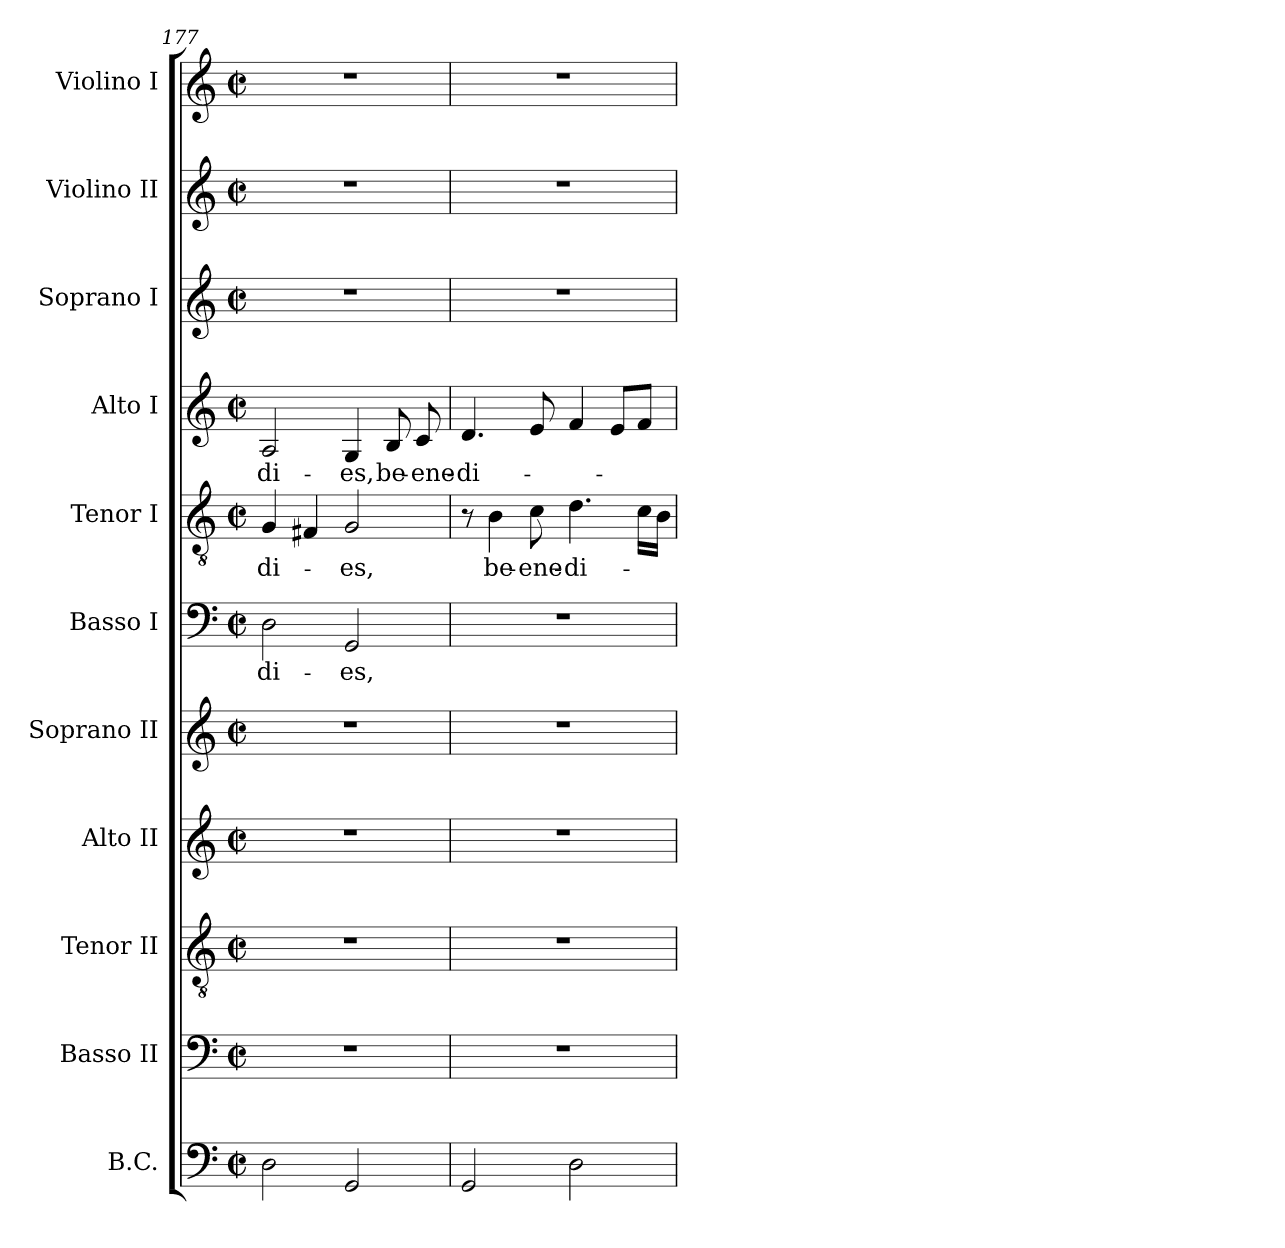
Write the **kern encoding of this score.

**kern	**kern	**kern	**kern	**kern	**kern	**text	**kern	**text	**kern	**text	**kern	**kern	**kern
*part11	*part10	*part9	*part8	*part7	*part6	*part6	*part5	*part5	*part4	*part4	*part3	*part2	*part1
*staff11	*staff10	*staff9	*staff8	*staff7	*staff6	*staff6	*staff5	*staff5	*staff4	*staff4	*staff3	*staff2	*staff1
*I"B.C.	*I"Basso II	*I"Tenor II	*I"Alto II	*I"Soprano II	*I"Basso I	*	*I"Tenor I	*	*I"Alto I	*	*I"Soprano I	*I"Violino II	*I"Violino I
*I'BC	*I'B 2	*I'T 2	*I'A 2	*I'S 2	*I'B 1	*	*I'T 1	*	*I'A 1	*	*I'S 1	*I'Vln. II	*I'Vln. I
*clefF4	*clefF4	*clefGv2	*clefG2	*clefG2	*clefF4	*	*clefGv2	*	*clefG2	*	*clefG2	*clefG2	*clefG2
*k[]	*k[]	*k[]	*k[]	*k[]	*k[]	*	*k[]	*	*k[]	*	*k[]	*k[]	*k[]
*C:	*C:	*C:	*C:	*C:	*C:	*	*C:	*	*C:	*	*C:	*C:	*C:
*M2/2	*M2/2	*M2/2	*M2/2	*M2/2	*M2/2	*	*M2/2	*	*M2/2	*	*M2/2	*M2/2	*M2/2
*met(c|)	*met(c|)	*met(c|)	*met(c|)	*met(c|)	*met(c|)	*	*met(c|)	*	*met(c|)	*	*met(c|)	*met(c|)	*met(c|)
=177	=177	=177	=177	=177	=177	=177	=177	=177	=177	=177	=177	=177	=177
!	!	!	!	!	!	!LO:LY:b	!	!	!	!	!	!	!
!	!	!	!	!	!	!	!	!LO:LY:b	!	!	!	!	!
!	!	!	!	!	!	!	!	!	!	!LO:LY:b	!	!	!
2D\	1r	1r	1r	1r	2D\	di-	4G/	di-	2A/	di-	1r	1r	1r
.	.	.	.	.	.	.	4F#X/	.	.	.	.	.	.
!	!	!	!	!	!	!LO:LY:b	!	!	!	!	!	!	!
!	!	!	!	!	!	!	!	!LO:LY:b	!	!	!	!	!
!	!	!	!	!	!	!	!	!	!	!LO:LY:b	!	!	!
2GG/	.	.	.	.	2GG/	-es,	2G/	-es,	4G/	-es,	.	.	.
!	!	!	!	!	!	!	!	!	!	!LO:LY:b	!	!	!
.	.	.	.	.	.	.	.	.	8B/	be-	.	.	.
!	!	!	!	!	!	!	!	!	!	!LO:LY:b	!	!	!
.	.	.	.	.	.	.	.	.	8c/	-ene-	.	.	.
=178	=178	=178	=178	=178	=178	=178	=178	=178	=178	=178	=178	=178	=178
!	!	!	!	!	!	!	!	!	!	!LO:LY:b	!	!	!
2GG/	1r	1r	1r	1r	1r	.	8r	.	4.d/	-di-	1r	1r	1r
!	!	!	!	!	!	!	!	!LO:LY:b	!	!	!	!	!
.	.	.	.	.	.	.	4B\	be-	.	.	.	.	.
!	!	!	!	!	!	!	!	!LO:LY:b	!	!	!	!	!
.	.	.	.	.	.	.	8c\	-ene-	8e/	.	.	.	.
!	!	!	!	!	!	!	!	!LO:LY:b	!	!	!	!	!
2D\	.	.	.	.	.	.	4.d\	-di-	4f/	.	.	.	.
.	.	.	.	.	.	.	.	.	8e/L	.	.	.	.
.	.	.	.	.	.	.	16c\LL	.	8f/J	.	.	.	.
.	.	.	.	.	.	.	16B\JJ	.	.	.	.	.	.
=	=	=	=	=	=	=	=	=	=	=	=	=	=
*-	*-	*-	*-	*-	*-	*-	*-	*-	*-	*-	*-	*-	*-
